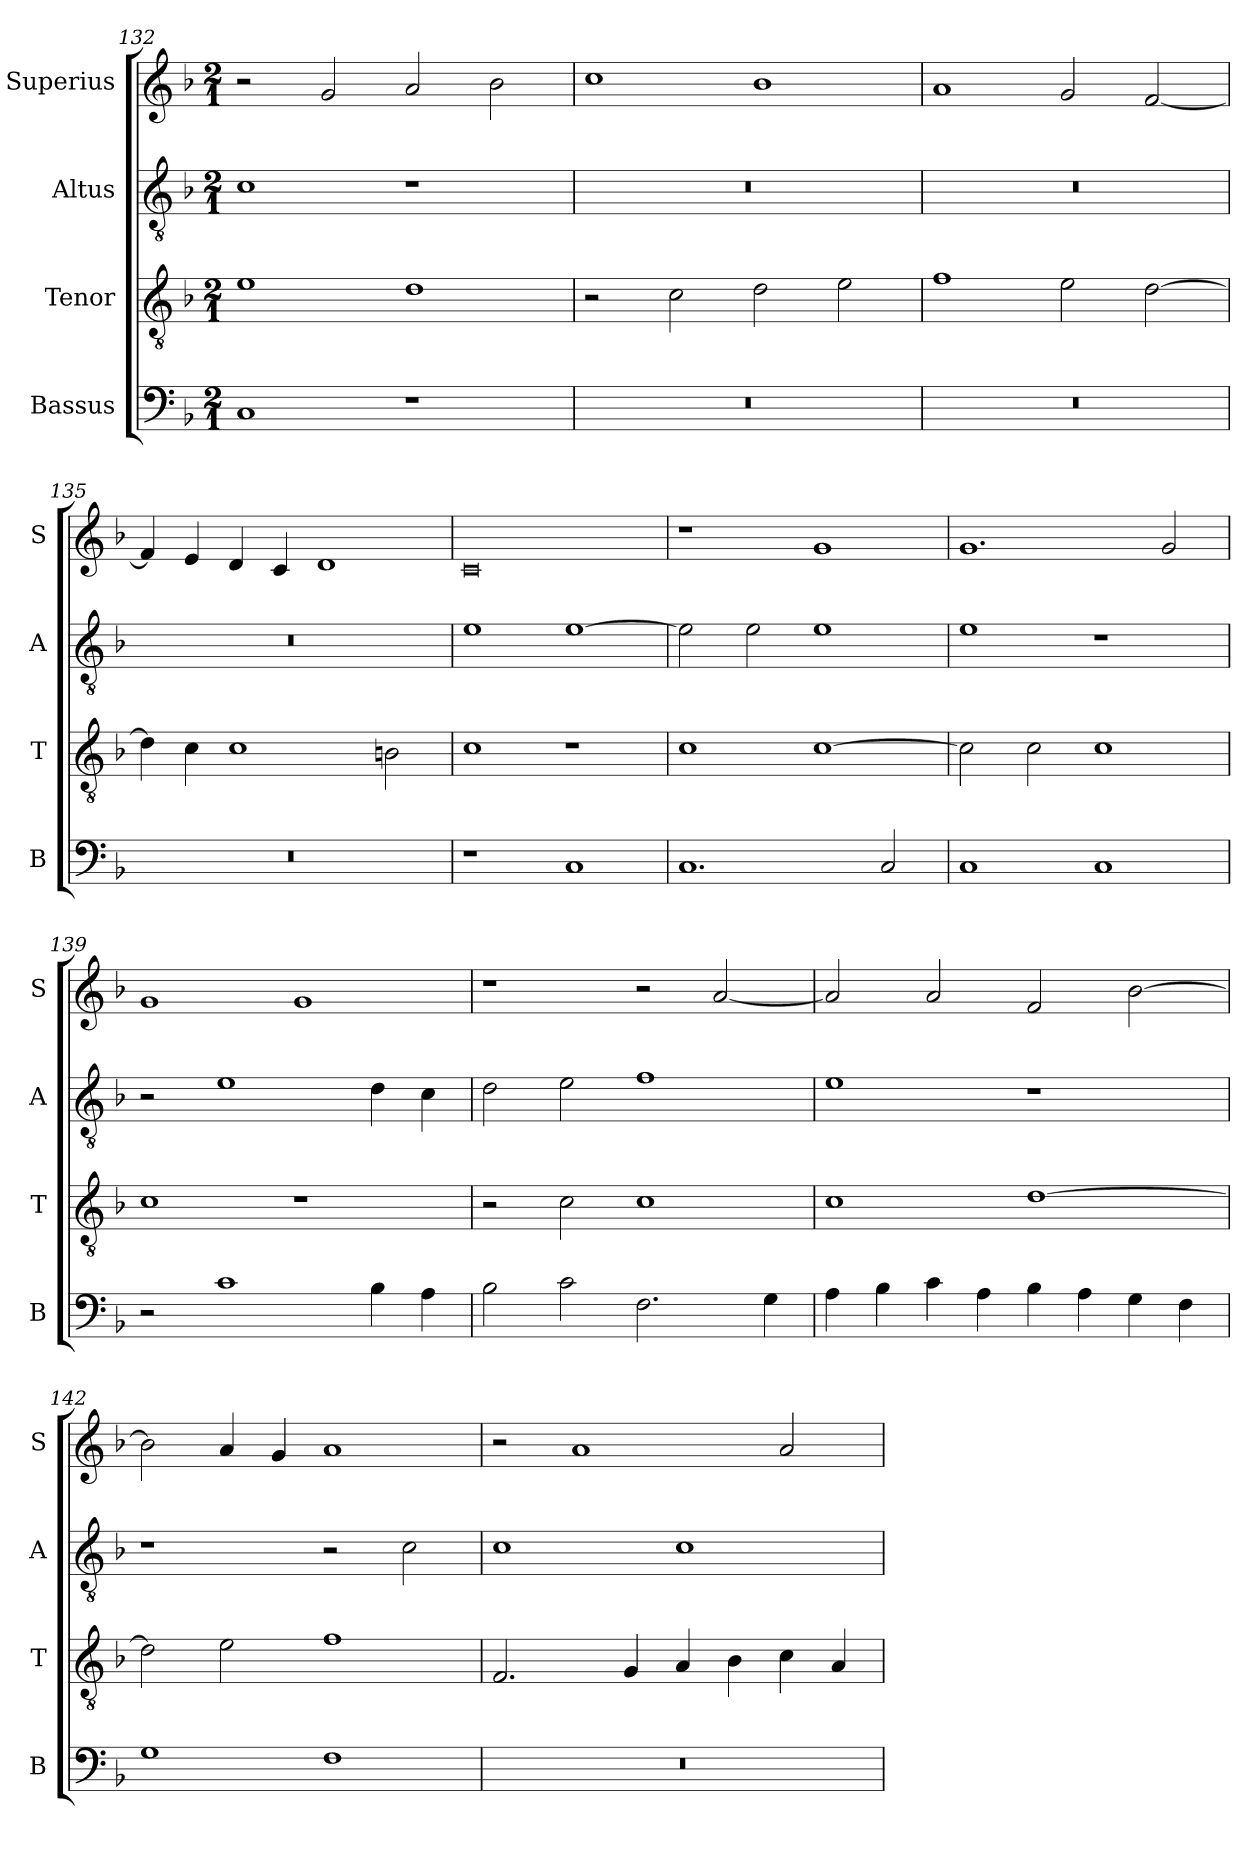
**kern	**kern	**kern	**kern
*part4	*part3	*part2	*part1
*staff4	*staff3	*staff2	*staff1
*I"Bassus	*I"Tenor	*I"Altus	*I"Superius
*I'B	*I'T	*I'A	*I'S
*clefF4	*clefGv2	*clefGv2	*clefG2
*k[b-]	*k[b-]	*k[b-]	*k[b-]
*F:	*F:	*F:	*F:
*M2/1	*M2/1	*M2/1	*M2/1
=132	=132	=132	=132
1C	1e	1c	2r
.	.	.	2g
1r	1d	1r	2a
.	.	.	2b-
=133	=133	=133	=133
0r	2r	0r	1cc
.	2c	.	.
.	2d	.	1b-
.	2e	.	.
=134	=134	=134	=134
0r	1f	0r	1a
.	2e	.	2g
.	[2d	.	[2f
=135	=135	=135	=135
0r	4d]	0r	4f]
.	4c	.	4e
.	1c	.	4d
.	.	.	4c
.	.	.	1d
.	2Bn	.	.
=136	=136	=136	=136
1r	1c	1e	0c
1C	1r	[1e	.
=137	=137	=137	=137
1.C	1c	2e]	1r
.	.	2e	.
.	[1c	1e	1g
2C	.	.	.
=138	=138	=138	=138
1C	2c]	1e	1.g
.	2c	.	.
1C	1c	1r	.
.	.	.	2g
=139	=139	=139	=139
2r	1c	2r	1g
1c	.	1e	.
.	1r	.	1g
4B-	.	4d	.
4A	.	4c	.
=140	=140	=140	=140
2B-	2r	2d	1r
2c	2c	2e	.
2.F	1c	1f	2r
.	.	.	[2a
4G	.	.	.
=141	=141	=141	=141
4A	1c	1e	2a]
4B-	.	.	.
4c	.	.	2a
4A	.	.	.
4B-	[1d	1r	2f
4A	.	.	.
4G	.	.	[2b-
4F	.	.	.
=142	=142	=142	=142
1G	2d]	1r	2b-]
.	2e	.	4a
.	.	.	4g
1F	1f	2r	1a
.	.	2c	.
=143	=143	=143	=143
0r	2.F	1c	2r
.	.	.	1a
.	4G	.	.
.	4A	1c	.
.	4B-	.	.
.	4c	.	2a
.	4A	.	.
=	=	=	=
*-	*-	*-	*-
